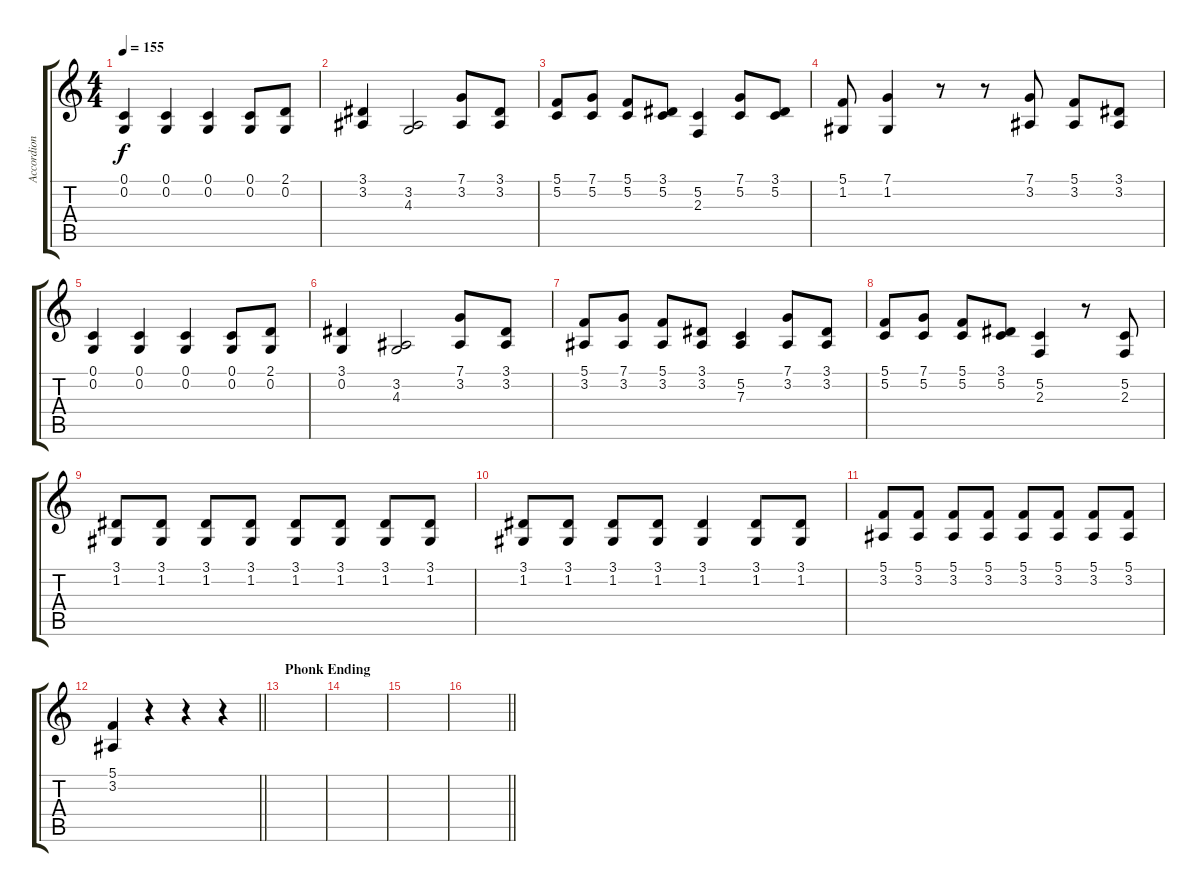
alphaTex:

\track ("Accordion" "Accordion") {instrument accordion}
\staff {score tabs}
\tuning (C4 G3 Eb3 Bb2 F2 C2) {hide}
\ts (4 4)
\tempo 155
\clef g2
\ks c
(0.1 0.2).4{dy f} (0.1 0.2).4 (0.1 0.2).4 (0.1 0.2).8 (2.1 0.2).8 |
(3.1 3.2).4 (3.2 4.3).2 (7.1 3.2).8 (3.1 3.2).8 |
(5.1 5.2).8 (7.1 5.2).8 (5.1 5.2).8 (3.1 5.2).8 (5.2 2.3).4 (7.1 5.2).8 (3.1 5.2).8 |
(5.1 1.2).8 (7.1 1.2).4 r.8 r.8 (7.1 3.2).8 (5.1 3.2).8 (3.1 3.2).8 |
(0.1 0.2).4 (0.1 0.2).4 (0.1 0.2).4 (0.1 0.2).8 (2.1 0.2).8 |
(3.1 0.2).4 (3.2 4.3).2 (7.1 3.2).8 (3.1 3.2).8 |
(5.1 3.2).8 (7.1 3.2).8 (5.1 3.2).8 (3.1 3.2).8 (5.2 7.3).4 (7.1 3.2).8 (3.1 3.2).8 |
(5.1 5.2).8 (7.1 5.2).8 (5.1 5.2).8 (3.1 5.2).8 (5.2 2.3).4 r.8 (5.2 2.3).8 |
(3.1 1.2).8 (3.1 1.2).8 (3.1 1.2).8 (3.1 1.2).8 (3.1 1.2).8 (3.1 1.2).8 (3.1 1.2).8 (3.1 1.2).8 |
(3.1 1.2).8 (3.1 1.2).8 (3.1 1.2).8 (3.1 1.2).8 (3.1 1.2).4 (3.1 1.2).8 (3.1 1.2).8 |
(5.1 3.2).8 (5.1 3.2).8 (5.1 3.2).8 (5.1 3.2).8 (5.1 3.2).8 (5.1 3.2).8 (5.1 3.2).8 (5.1 3.2).8 |
\barLineRight lightlight
(5.1 3.2).4 r.4 r.4 r.4 |
\section ("" "Phonk Ending")
|
|
|
\barLineRight lightlight
